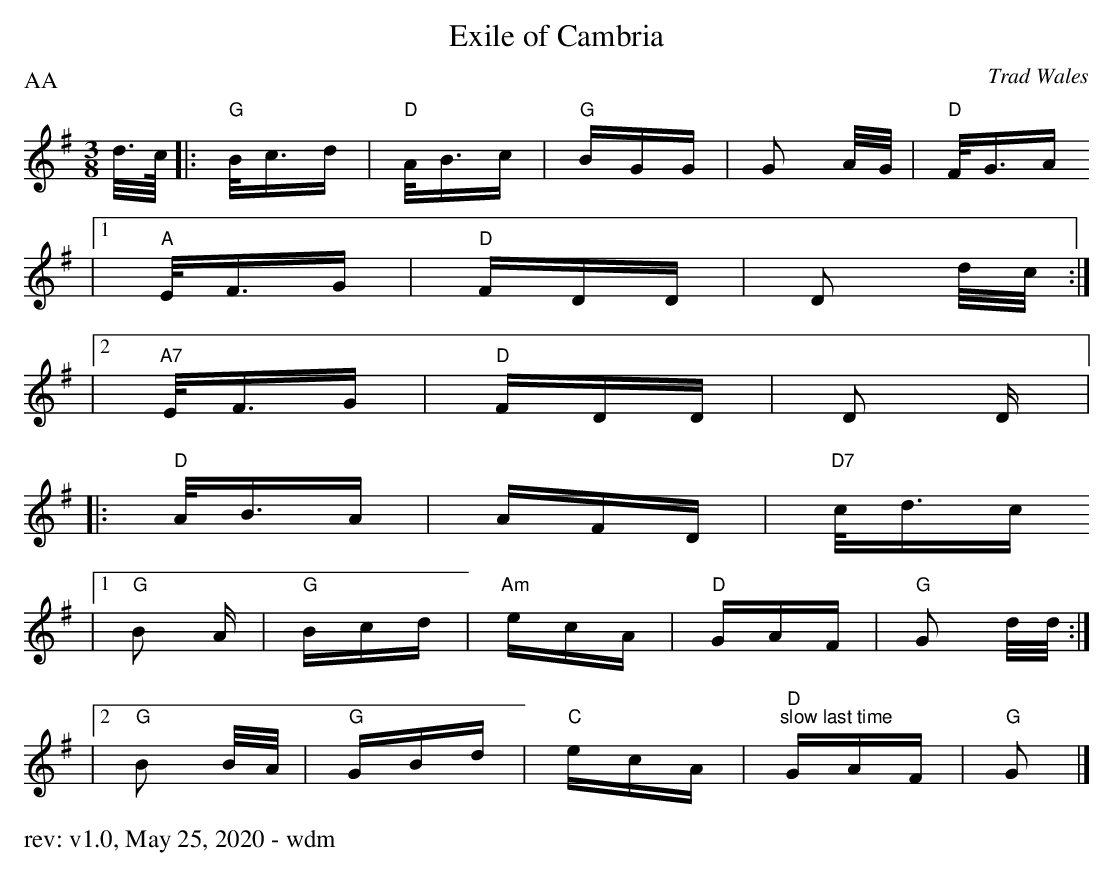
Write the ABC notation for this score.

X:1
T: Exile of Cambria
O: Trad Wales
M: 3/8
P: AA
K: Gmaj
d/>c/ |:\
"G"B<cd | "D"A<Bc | "G"BGG | G2 A/G/ | "D"F<GA
|1 "A"E<FG | "D"FDD | D2 d/c/ :|
|2 "A7"E<FG | "D"FDD | D2 D |:
"D"A<BA | AFD | "D7"c<dc
|1 "G"B2 A | "G"Bcd | "Am"ecA | "D"GAF | "G"G2 d/d/ :|
|2 "G"B2 B/A/ | "G"GBd | "C"ecA | "D""^slow last time"GAF | "G"G2 |]
